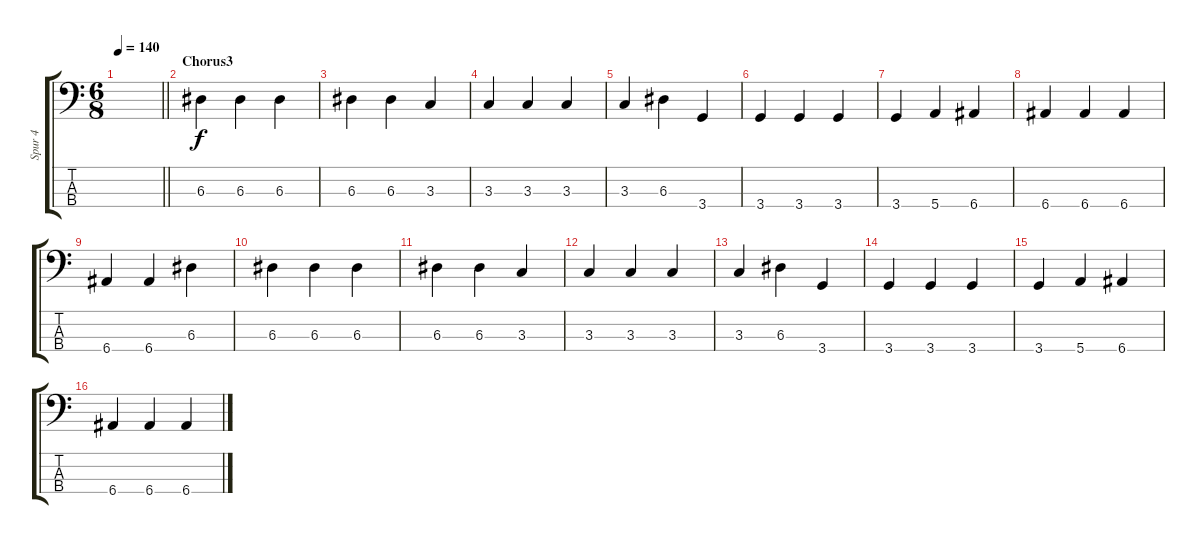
\track ("Spur 4" "Spur 4") {instrument electricbassfinger}
\staff {score tabs}
\tuning (G2 D2 A1 E1) {hide}
\ts (6 8)
\tempo 140
\clef f4
\barLineRight lightlight
\ks c
|
\section ("" "Chorus3")
6.3.4 6.3.4 6.3.4 |
6.3.4 6.3.4 3.3.4 |
3.3.4 3.3.4 3.3.4 |
3.3.4 6.3.4 3.4.4 |
3.4.4 3.4.4 3.4.4 |
3.4.4 5.4.4 6.4.4 |
6.4.4 6.4.4 6.4.4 |
6.4.4 6.4.4 6.3.4 |
6.3.4 6.3.4 6.3.4 |
6.3.4 6.3.4 3.3.4 |
3.3.4 3.3.4 3.3.4 |
3.3.4 6.3.4 3.4.4 |
3.4.4 3.4.4 3.4.4 |
3.4.4 5.4.4 6.4.4 |
6.4.4 6.4.4 6.4.4
